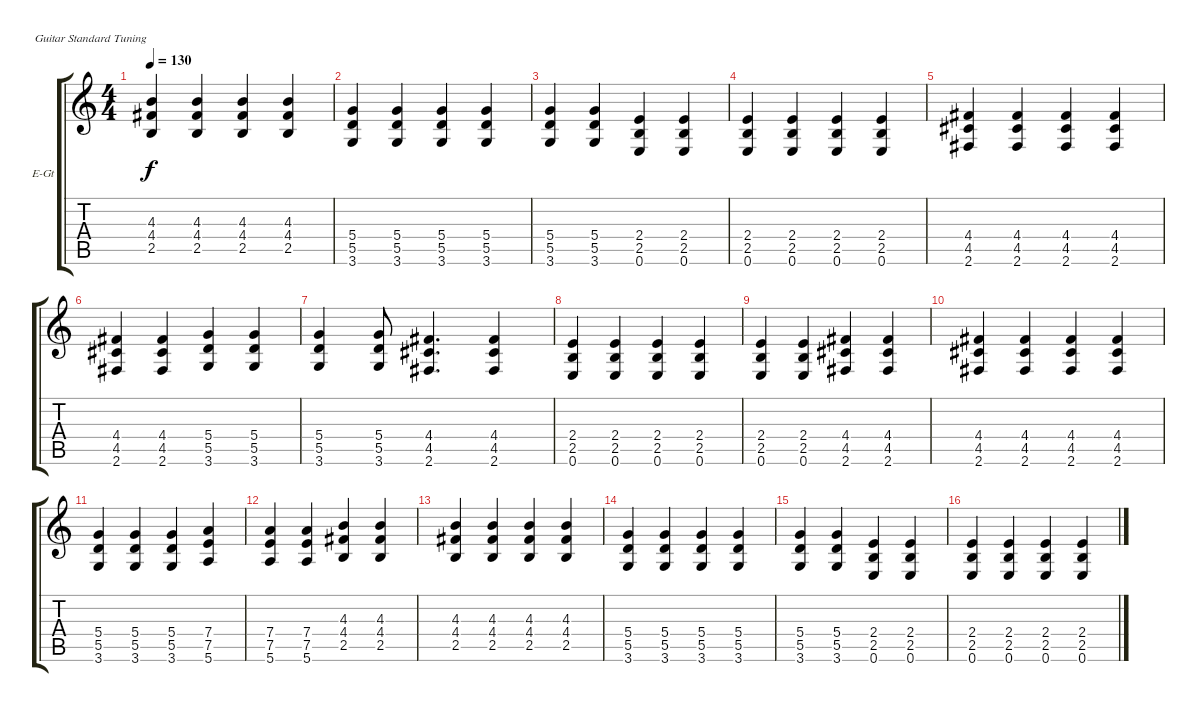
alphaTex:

\bracketExtendMode groupsimilarinstruments
\firstSystemTrackNameOrientation horizontal
\otherSystemsTrackNameOrientation horizontal
\track ("Äîðîæêà 3" "E-Gt") {instrument distortionguitar}
\staff {score tabs}
\tuning (E4 B3 G3 D3 A2 E2)
\ts (4 4)
\tempo 130
\clef g2
\ks c
(4.3 4.4 2.5).4{dy f} (4.3 4.4 2.5).4 (4.3 4.4 2.5).4 (4.3 4.4 2.5).4 |
(5.4 5.5 3.6).4 (5.4 5.5 3.6).4 (5.4 5.5 3.6).4 (5.4 5.5 3.6).4 |
(5.4 5.5 3.6).4 (5.4 5.5 3.6).4 (2.4 2.5 0.6).4 (2.4 2.5 0.6).4 |
(2.4 2.5 0.6).4 (2.4 2.5 0.6).4 (2.4 2.5 0.6).4 (2.4 2.5 0.6).4 |
(4.4 4.5 2.6).4 (4.4 4.5 2.6).4 (4.4 4.5 2.6).4 (4.4 4.5 2.6).4 |
(4.4 4.5 2.6).4 (4.4 4.5 2.6).4 (5.4 5.5 3.6).4 (5.4 5.5 3.6).4 |
(5.4 5.5 3.6).4 (5.4 5.5 3.6).8 (4.4 4.5 2.6).4{d} (4.4 4.5 2.6).4 |
(2.4 2.5 0.6).4 (2.4 2.5 0.6).4 (2.4 2.5 0.6).4 (2.4 2.5 0.6).4 |
(2.4 2.5 0.6).4 (2.4 2.5 0.6).4 (4.4 4.5 2.6).4 (4.4 4.5 2.6).4 |
(4.4 4.5 2.6).4 (4.4 4.5 2.6).4 (4.4 4.5 2.6).4 (4.4 4.5 2.6).4 |
(5.4 5.5 3.6).4 (5.4 5.5 3.6).4 (5.4 5.5 3.6).4 (7.4 7.5 5.6).4 |
(7.4 7.5 5.6).4 (7.4 7.5 5.6).4 (4.3 4.4 2.5).4 (4.3 4.4 2.5).4 |
(4.3 4.4 2.5).4 (4.3 4.4 2.5).4 (4.3 4.4 2.5).4 (4.3 4.4 2.5).4 |
(5.4 5.5 3.6).4 (5.4 5.5 3.6).4 (5.4 5.5 3.6).4 (5.4 5.5 3.6).4 |
(5.4 5.5 3.6).4 (5.4 5.5 3.6).4 (2.4 2.5 0.6).4 (2.4 2.5 0.6).4 |
(2.4 2.5 0.6).4 (2.4 2.5 0.6).4 (2.4 2.5 0.6).4 (2.4 2.5 0.6).4
